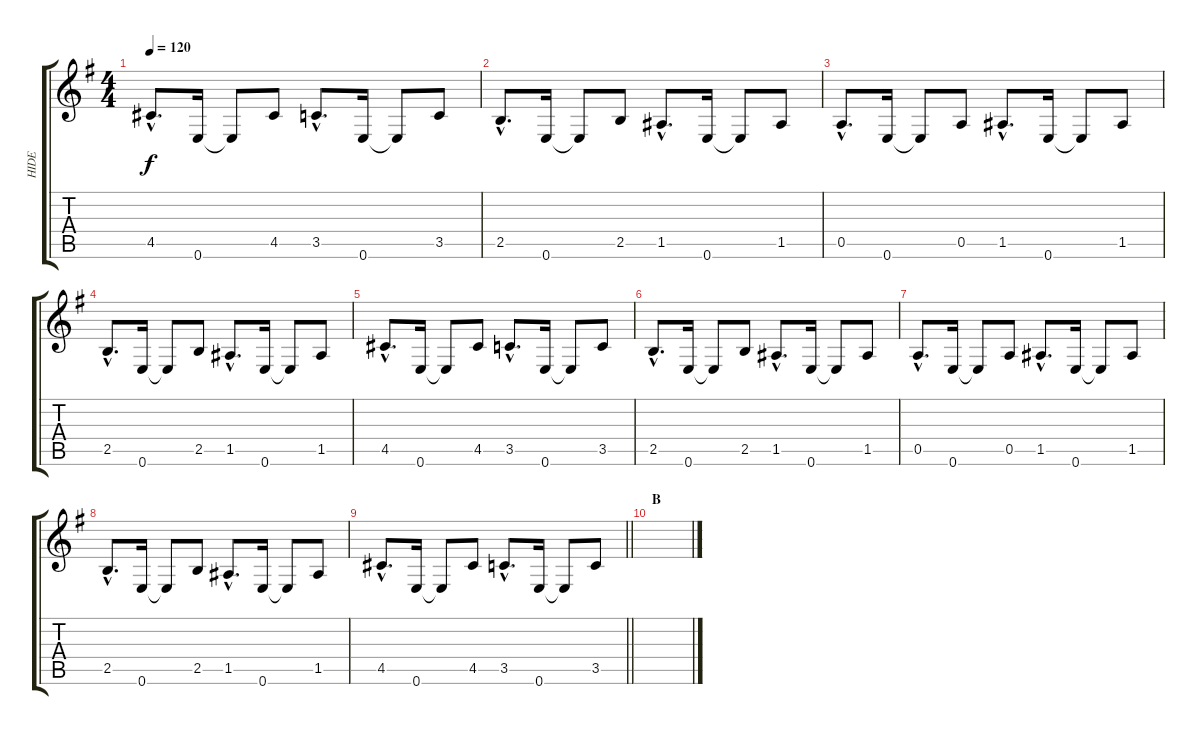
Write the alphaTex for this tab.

\track ("HIDE" "HIDE") {instrument acousticguitarsteel}
\staff {score tabs}
\tuning (E4 B3 G3 D3 A2 E2) {hide}
\ts (4 4)
\tempo 120
\clef g2
\ks eminor
4.5{hac}.8{d dy f} 0.6.16 0.6{t}.8 4.5.8 3.5{hac}.8{d} 0.6.16 0.6{t}.8 3.5.8 |
2.5{hac}.8{d} 0.6.16 0.6{t}.8 2.5.8 1.5{hac}.8{d} 0.6.16 0.6{t}.8 1.5.8 |
0.5{hac}.8{d} 0.6.16 0.6{t}.8 0.5.8 1.5{hac}.8{d} 0.6.16 0.6{t}.8 1.5.8 |
2.5{hac}.8{d} 0.6.16 0.6{t}.8 2.5.8 1.5{hac}.8{d} 0.6.16 0.6{t}.8 1.5.8 |
4.5{hac}.8{d} 0.6.16 0.6{t}.8 4.5.8 3.5{hac}.8{d} 0.6.16 0.6{t}.8 3.5.8 |
2.5{hac}.8{d} 0.6.16 0.6{t}.8 2.5.8 1.5{hac}.8{d} 0.6.16 0.6{t}.8 1.5.8 |
0.5{hac}.8{d} 0.6.16 0.6{t}.8 0.5.8 1.5{hac}.8{d} 0.6.16 0.6{t}.8 1.5.8 |
2.5{hac}.8{d} 0.6.16 0.6{t}.8 2.5.8 1.5{hac}.8{d} 0.6.16 0.6{t}.8 1.5.8 |
\barLineRight lightlight
4.5{hac}.8{d} 0.6.16 0.6{t}.8 4.5.8 3.5{hac}.8{d} 0.6.16 0.6{t}.8 3.5.8 |
\section ("" "B")
